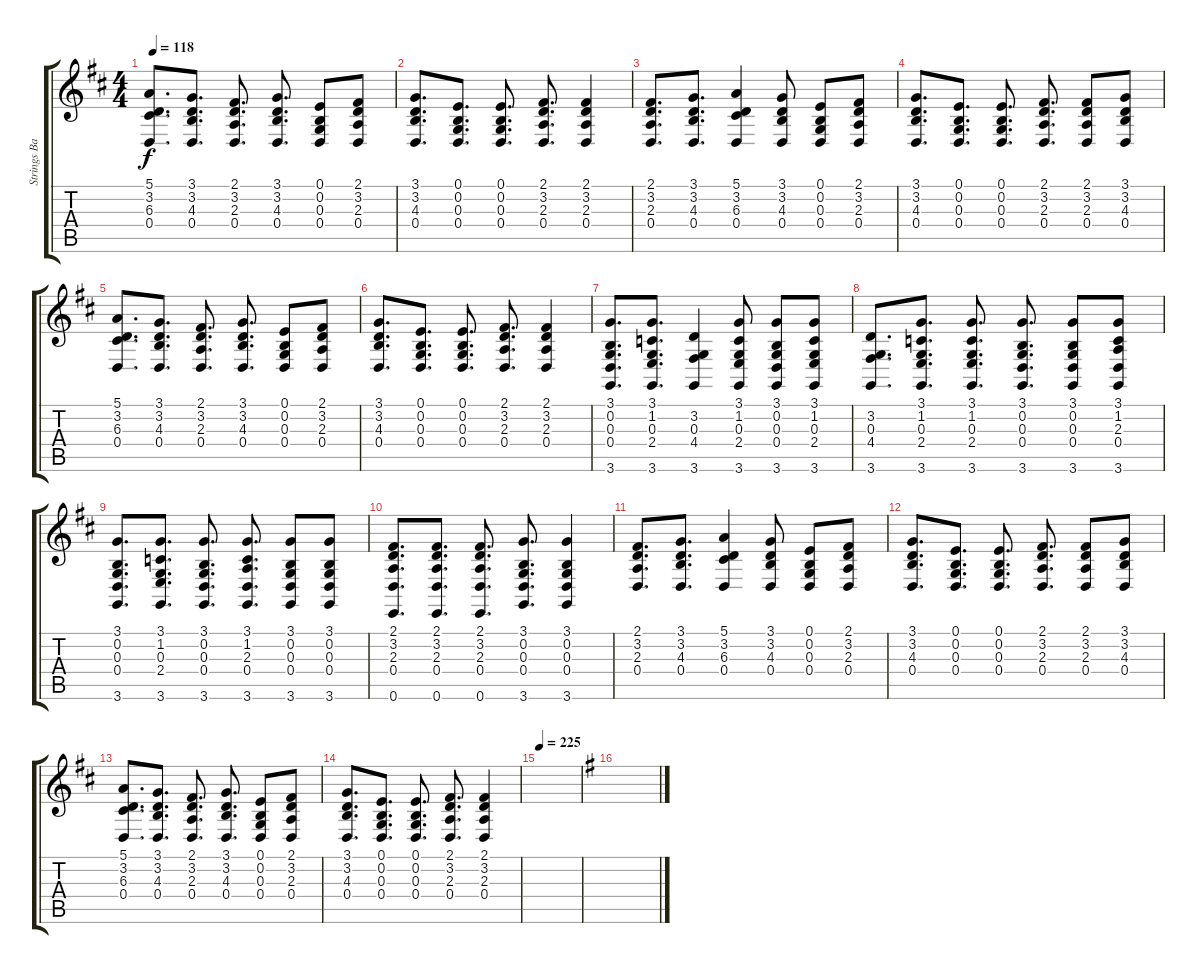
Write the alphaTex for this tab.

\track ("Strings Backing 2" "Strings Ba") {instrument stringensemble1}
\staff {score tabs}
\tuning (E4 B3 G3 D3 A2 E2) {hide}
\ts (4 4)
\tempo 118
\clef g2
\ks d
(5.1 3.2 6.3 0.4).8{d dy f} (3.1 3.2 4.3 0.4).8{d} (2.1 3.2 2.3 0.4).8{d} (3.1 3.2 4.3 0.4).8{d} (0.1 0.2 0.3 0.4).8 (2.1 3.2 2.3 0.4).8 |
(3.1 3.2 4.3 0.4).8{d} (0.1 0.2 0.3 0.4).8{d} (0.1 0.2 0.3 0.4).8{d} (2.1 3.2 2.3 0.4).8{d} (2.1 3.2 2.3 0.4).4 |
(2.1 3.2 2.3 0.4).8{d} (3.1 3.2 4.3 0.4).8{d} (5.1 3.2 6.3 0.4).4 (3.1 3.2 4.3 0.4).8 (0.1 0.2 0.3 0.4).8 (2.1 3.2 2.3 0.4).8 |
(3.1 3.2 4.3 0.4).8{d} (0.1 0.2 0.3 0.4).8{d} (0.1 0.2 0.3 0.4).8{d} (2.1 3.2 2.3 0.4).8{d} (2.1 3.2 2.3 0.4).8 (3.1 3.2 4.3 0.4).8 |
(5.1 3.2 6.3 0.4).8{d} (3.1 3.2 4.3 0.4).8{d} (2.1 3.2 2.3 0.4).8{d} (3.1 3.2 4.3 0.4).8{d} (0.1 0.2 0.3 0.4).8 (2.1 3.2 2.3 0.4).8 |
(3.1 3.2 4.3 0.4).8{d} (0.1 0.2 0.3 0.4).8{d} (0.1 0.2 0.3 0.4).8{d} (2.1 3.2 2.3 0.4).8{d} (2.1 3.2 2.3 0.4).4 |
(3.1 0.2 0.3 0.4 3.6).8{d} (3.1 1.2 0.3 2.4 3.6).8{d} (3.2 0.3 4.4 3.6).4 (3.1 1.2 0.3 2.4 3.6).8 (3.1 0.2 0.3 0.4 3.6).8 (3.1 1.2 0.3 2.4 3.6).8 |
(3.2 0.3 4.4 3.6).8{d} (3.1 1.2 0.3 2.4 3.6).8{d} (3.1 1.2 0.3 2.4 3.6).8{d} (3.1 0.2 0.3 0.4 3.6).8{d} (3.1 0.2 0.3 0.4 3.6).8 (3.1 1.2 2.3 0.4 3.6).8 |
(3.1 0.2 0.3 0.4 3.6).8{d} (3.1 1.2 0.3 2.4 3.6).8{d} (3.1 0.2 0.3 0.4 3.6).8{d} (3.1 1.2 2.3 0.4 3.6).8{d} (3.1 0.2 0.3 0.4 3.6).8 (3.1 0.2 0.3 0.4 3.6).8 |
(2.1 3.2 2.3 0.4 0.6).8{d} (2.1 3.2 2.3 0.4 0.6).8{d} (2.1 3.2 2.3 0.4 0.6).8{d} (3.1 0.2 0.3 0.4 3.6).8{d} (3.1 0.2 0.3 0.4 3.6).4 |
(2.1 3.2 2.3 0.4).8{d} (3.1 3.2 4.3 0.4).8{d} (5.1 3.2 6.3 0.4).4 (3.1 3.2 4.3 0.4).8 (0.1 0.2 0.3 0.4).8 (2.1 3.2 2.3 0.4).8 |
(3.1 3.2 4.3 0.4).8{d} (0.1 0.2 0.3 0.4).8{d} (0.1 0.2 0.3 0.4).8{d} (2.1 3.2 2.3 0.4).8{d} (2.1 3.2 2.3 0.4).8 (3.1 3.2 4.3 0.4).8 |
(5.1 3.2 6.3 0.4).8{d} (3.1 3.2 4.3 0.4).8{d} (2.1 3.2 2.3 0.4).8{d} (3.1 3.2 4.3 0.4).8{d} (0.1 0.2 0.3 0.4).8 (2.1 3.2 2.3 0.4).8 |
(3.1 3.2 4.3 0.4).8{d} (0.1 0.2 0.3 0.4).8{d} (0.1 0.2 0.3 0.4).8{d} (2.1 3.2 2.3 0.4).8{d} (2.1 3.2 2.3 0.4).4 |
\tempo 225
|
\ks g
